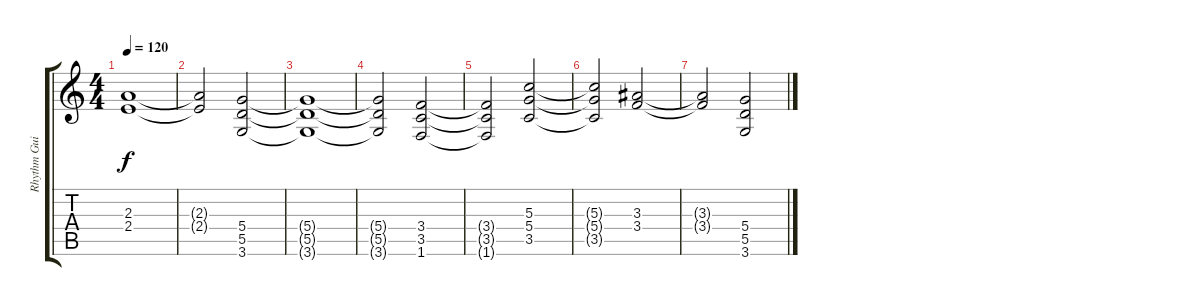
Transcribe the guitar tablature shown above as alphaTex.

\track ("Rhythm Guitar 2" "Rhythm Gui") {instrument distortionguitar}
\staff {score tabs}
\tuning (E4 B3 G3 D3 A2 E2) {hide}
\ts (4 4)
\tempo 120
\clef g2
\ks c
(2.3{t} 2.4{t}).1{dy f} |
(2.3{t} 2.4{t}).2 (5.4 5.5 3.6).2{volume 8} |
(5.4{t} 5.5{t} 3.6{t}).1 |
(5.4{t} 5.5{t} 3.6{t}).2 (3.4 3.5 1.6).2{volume 6} |
(3.4{t} 3.5{t} 1.6{t}).2 (5.3 5.4 3.5).2{volume 4} |
(5.3{t} 5.4{t} 3.5{t}).2 (3.3 3.4).2{volume 2} |
(3.3{t} 3.4{t}).2 (5.4 5.5 3.6).2{volume 1}
